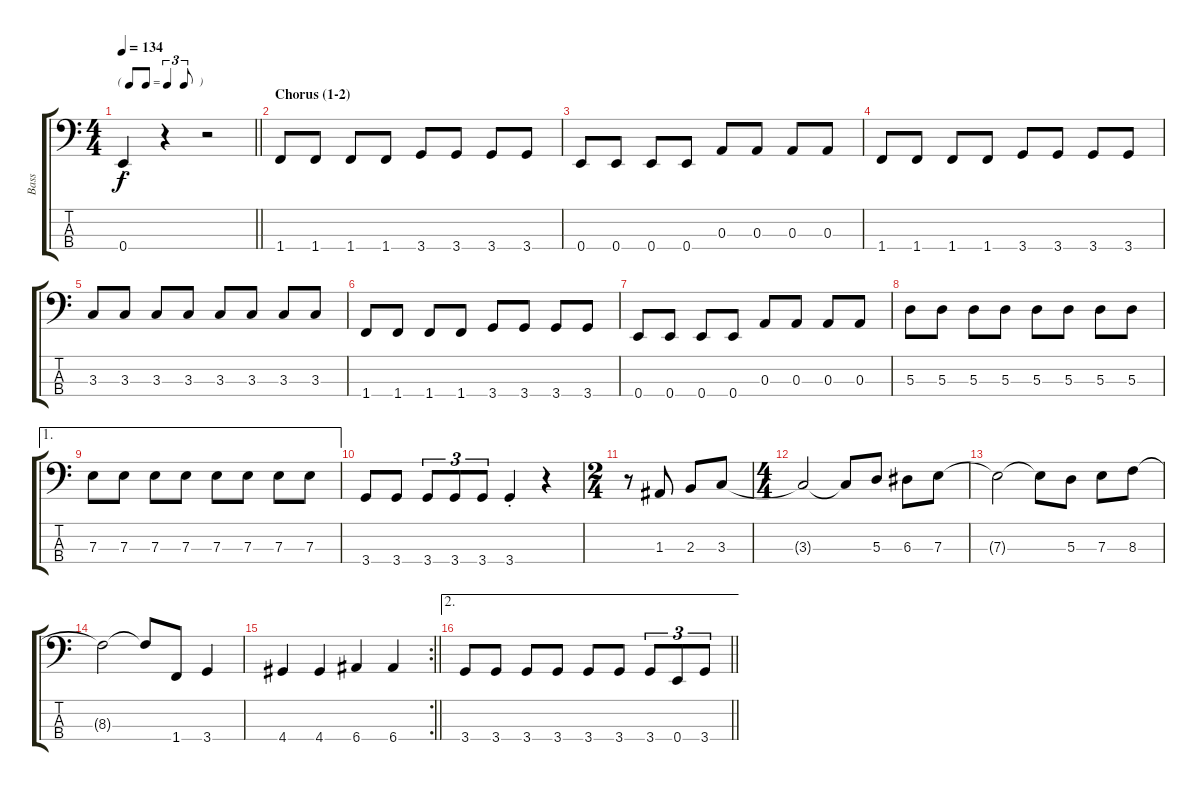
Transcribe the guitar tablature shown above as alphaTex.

\track ("Bass" "Bass") {instrument electricbassfinger}
\staff {score tabs}
\tuning (G2 D2 A1 E1) {hide}
\ts (4 4)
\tf triplet8th
\tempo 134
\clef f4
\barLineRight lightlight
\ks c
0.4{st}.4{dy f} r.4 r.2 |
\section ("" "Chorus (1-2)")
1.4.8 1.4.8 1.4.8 1.4.8 3.4.8 3.4.8 3.4.8 3.4.8 |
0.4.8 0.4.8 0.4.8 0.4.8 0.3.8 0.3.8 0.3.8 0.3.8 |
1.4.8 1.4.8 1.4.8 1.4.8 3.4.8 3.4.8 3.4.8 3.4.8 |
3.3.8 3.3.8 3.3.8 3.3.8 3.3.8 3.3.8 3.3.8 3.3.8 |
1.4.8 1.4.8 1.4.8 1.4.8 3.4.8 3.4.8 3.4.8 3.4.8 |
0.4.8 0.4.8 0.4.8 0.4.8 0.3.8 0.3.8 0.3.8 0.3.8 |
5.3.8 5.3.8 5.3.8 5.3.8 5.3.8 5.3.8 5.3.8 5.3.8 |
\ae 1
7.3.8 7.3.8 7.3.8 7.3.8 7.3.8 7.3.8 7.3.8 7.3.8 |
3.4.8 3.4.8 3.4.8{tu (3 2)} 3.4.8{tu (3 2)} 3.4.8{tu (3 2)} 3.4{st}.4 r.4 |
\ts (2 4)
r.8 1.3.8 2.3.8 3.3.8 |
\ts (4 4)
3.3{t}.2 3.3{t}.8 5.3.8 6.3.8 7.3.8 |
7.3{t}.2 7.3{t}.8 5.3.8 7.3.8 8.3.8 |
8.3{t}.2 8.3{t}.8 1.4.8 3.4.4 |
\rc 2
\barLineRight lightlight
4.4.4 4.4.4 6.4.4 6.4.4 |
\ae 2
\barLineRight lightlight
3.4.8 3.4.8 3.4.8 3.4.8 3.4.8 3.4.8 3.4.8{tu (3 2)} 0.4.8{tu (3 2)} 3.4.8{tu (3 2)}
